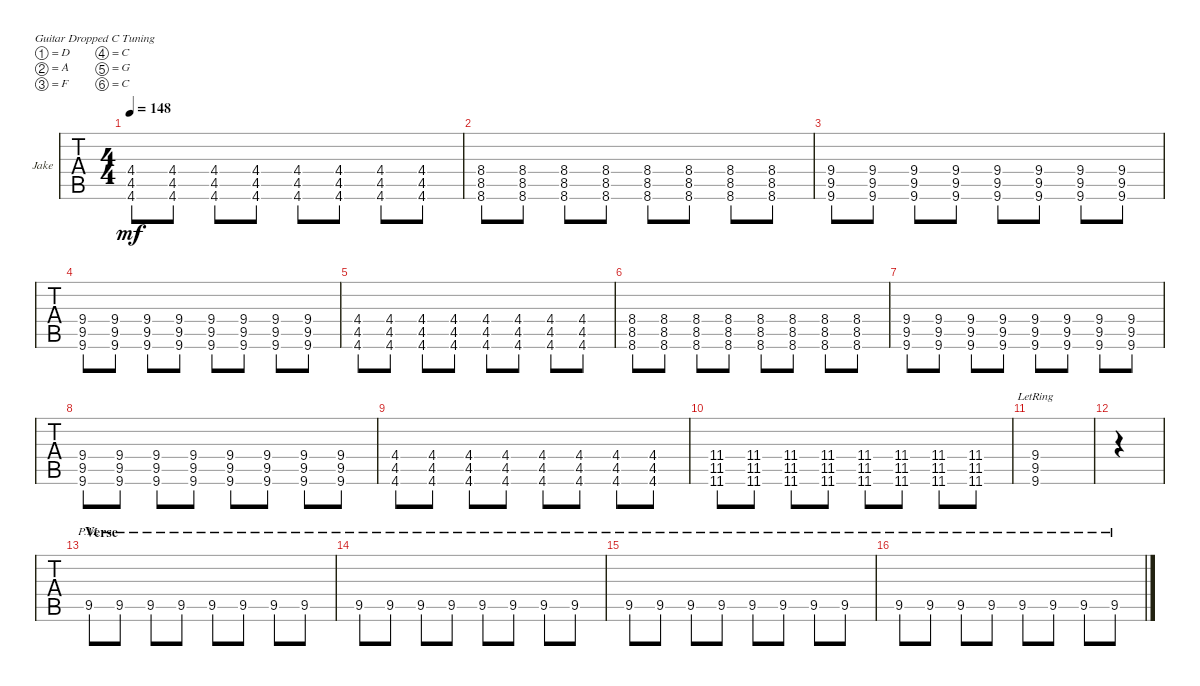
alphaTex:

\defaultSystemsLayout 4
\bracketExtendMode groupsimilarinstruments
\firstSystemTrackNameOrientation horizontal
\otherSystemsTrackNameOrientation horizontal
\track ("Jake" "Jake") {instrument distortionguitar}
\staff {tabs}
\tuning (D4 A3 F3 C3 G2 C2)
\ts (4 4)
\tempo 148
\clef g2
\ks c
(4.5 4.6 4.4).8{dy mf} (4.6 4.5 4.4).8 (4.6 4.5 4.4).8 (4.6 4.5 4.4).8 (4.6 4.5 4.4).8 (4.6 4.5 4.4).8 (4.6 4.5 4.4).8 (4.6 4.5 4.4).8 |
(8.6 8.5 8.4).8 (8.6 8.5 8.4).8 (8.6 8.5 8.4).8 (8.6 8.5 8.4).8 (8.6 8.5 8.4).8 (8.6 8.5 8.4).8 (8.6 8.5 8.4).8 (8.6 8.5 8.4).8 |
(9.6 9.5 9.4).8 (9.4 9.5 9.6).8 (9.6 9.5 9.4).8 (9.4 9.5 9.6).8 (9.6 9.5 9.4).8 (9.4 9.5 9.6).8 (9.6 9.5 9.4).8 (9.4 9.5 9.6).8 |
(9.6 9.5 9.4).8 (9.4 9.6 9.5).8 (9.4 9.5 9.6).8 (9.4 9.5 9.6).8 (9.4 9.5 9.6).8 (9.4 9.5 9.6).8 (9.4 9.5 9.6).8 (9.4 9.5 9.6).8 |
(4.5 4.6 4.4).8 (4.6 4.5 4.4).8 (4.6 4.5 4.4).8 (4.6 4.5 4.4).8 (4.6 4.5 4.4).8 (4.6 4.5 4.4).8 (4.6 4.5 4.4).8 (4.6 4.5 4.4).8 |
(8.6 8.5 8.4).8 (8.6 8.5 8.4).8 (8.6 8.5 8.4).8 (8.6 8.5 8.4).8 (8.6 8.5 8.4).8 (8.6 8.5 8.4).8 (8.6 8.5 8.4).8 (8.6 8.5 8.4).8 |
(9.6 9.5 9.4).8 (9.4 9.5 9.6).8 (9.6 9.5 9.4).8 (9.4 9.5 9.6).8 (9.6 9.5 9.4).8 (9.4 9.5 9.6).8 (9.6 9.5 9.4).8 (9.4 9.5 9.6).8 |
(9.6 9.5 9.4).8 (9.4 9.6 9.5).8 (9.4 9.5 9.6).8 (9.4 9.5 9.6).8 (9.4 9.5 9.6).8 (9.4 9.5 9.6).8 (9.4 9.5 9.6).8 (9.4 9.5 9.6).8 |
(4.5 4.6 4.4).8 (4.6 4.5 4.4).8 (4.6 4.5 4.4).8 (4.6 4.5 4.4).8 (4.6 4.5 4.4).8 (4.6 4.5 4.4).8 (4.6 4.5 4.4).8 (4.6 4.5 4.4).8 |
(11.6 11.5 11.4).8 (11.6 11.5 11.4).8 (11.6 11.5 11.4).8 (11.6 11.5 11.4).8 (11.6 11.5 11.4).8 (11.6 11.5 11.4).8 (11.6 11.5 11.4).8 (11.6 11.5 11.4).8 |
(9.6{lr} 9.5{lr} 9.4{lr}).1 |
|
\section ("" "Verse")
9.5{pm}.8 9.5{pm}.8 9.5{pm}.8 9.5{pm}.8 9.5{pm}.8 9.5{pm}.8 9.5{pm}.8 9.5{pm}.8 |
9.5{pm}.8 9.5{pm}.8 9.5{pm}.8 9.5{pm}.8 9.5{pm}.8 9.5{pm}.8 9.5{pm}.8 9.5{pm}.8 |
9.5{pm}.8 9.5{pm}.8 9.5{pm}.8 9.5{pm}.8 9.5{pm}.8 9.5{pm}.8 9.5{pm}.8 9.5{pm}.8 |
9.5{pm}.8 9.5{pm}.8 9.5{pm}.8 9.5{pm}.8 9.5{pm}.8 9.5{pm}.8 9.5{pm}.8 9.5{pm}.8
